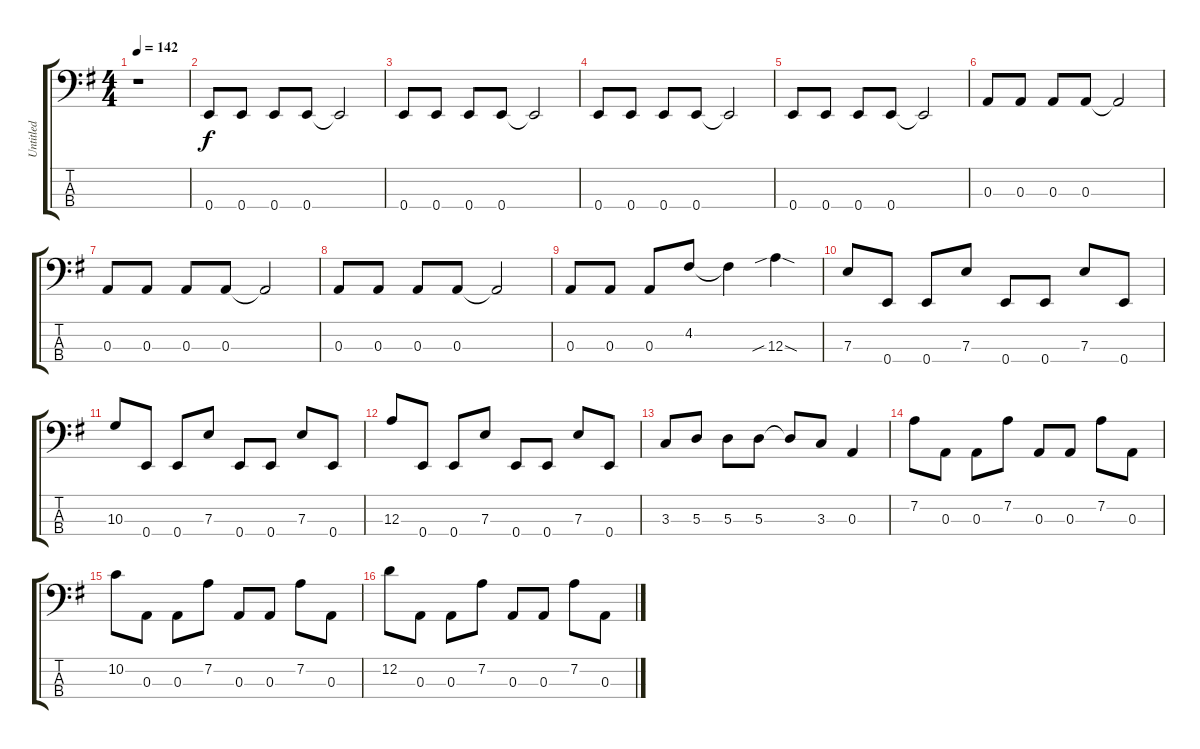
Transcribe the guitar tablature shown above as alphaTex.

\track ("Untitled" "Untitled") {instrument electricbassfinger}
\staff {score tabs}
\tuning (G2 D2 A1 E1) {hide}
\ts (4 4)
\tempo 142
\clef f4
\ks g
r.1{dy f} |
0.4.8 0.4.8 0.4.8 0.4.8 0.4{t}.2 |
0.4.8 0.4.8 0.4.8 0.4.8 0.4{t}.2 |
0.4.8 0.4.8 0.4.8 0.4.8 0.4{t}.2 |
0.4.8 0.4.8 0.4.8 0.4.8 0.4{t}.2 |
0.3.8 0.3.8 0.3.8 0.3.8 0.3{t}.2 |
0.3.8 0.3.8 0.3.8 0.3.8 0.3{t}.2 |
0.3.8 0.3.8 0.3.8 0.3.8 0.3{t}.2 |
0.3.8 0.3.8 0.3.8 4.2.8 4.2{t}.4 12.3{sib sod}.4 |
7.3.8 0.4.8 0.4.8 7.3.8 0.4.8 0.4.8 7.3.8 0.4.8 |
10.3.8 0.4.8 0.4.8 7.3.8 0.4.8 0.4.8 7.3.8 0.4.8 |
12.3.8 0.4.8 0.4.8 7.3.8 0.4.8 0.4.8 7.3.8 0.4.8 |
3.3.8 5.3.8 5.3.8 5.3.8 5.3{t}.8 3.3.8 0.3.4 |
7.2.8 0.3.8 0.3.8 7.2.8 0.3.8 0.3.8 7.2.8 0.3.8 |
10.2.8 0.3.8 0.3.8 7.2.8 0.3.8 0.3.8 7.2.8 0.3.8 |
12.2.8 0.3.8 0.3.8 7.2.8 0.3.8 0.3.8 7.2.8 0.3.8
